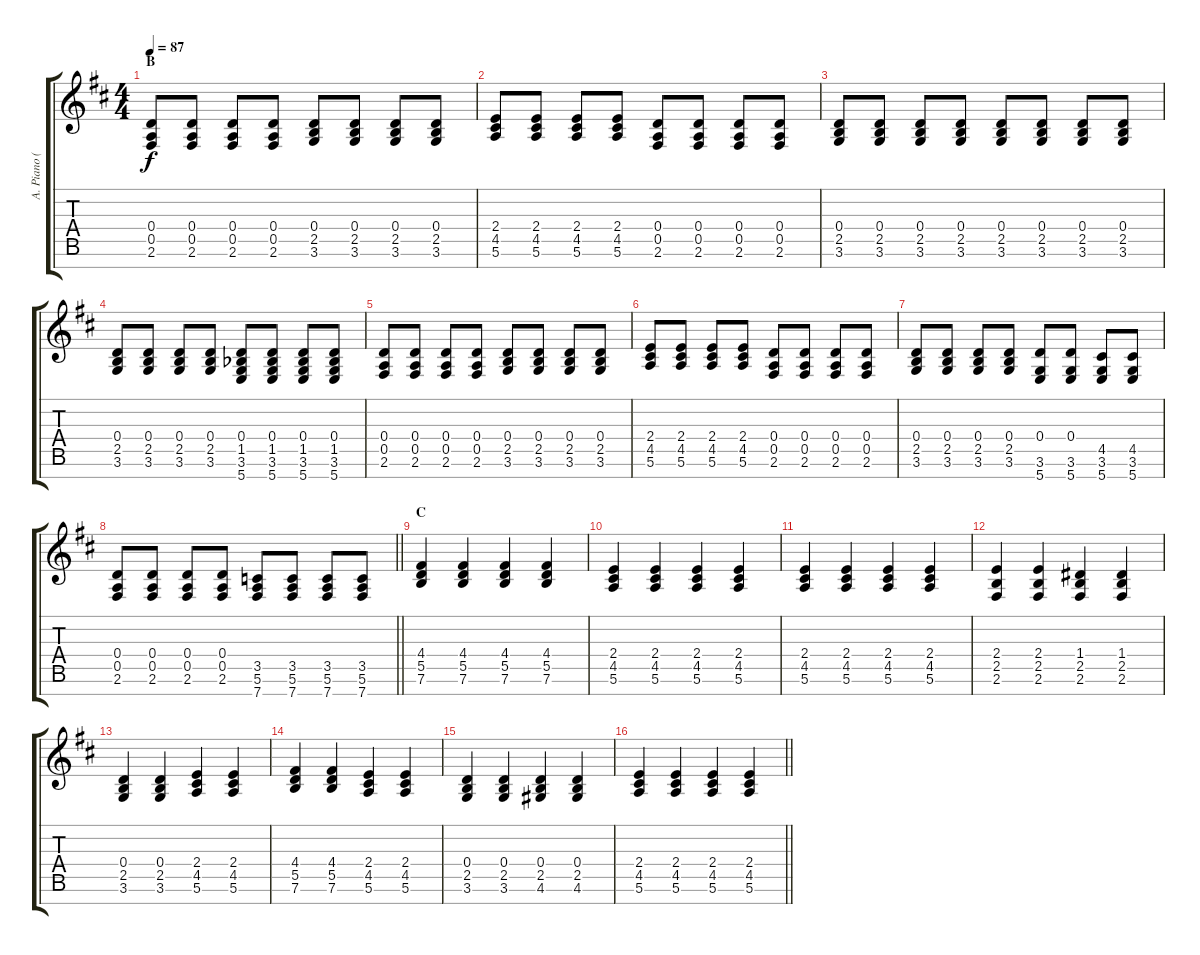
\track ("A. Piano (Right Hand)" "A. Piano (") {instrument acousticgrandpiano}
\staff {score tabs}
\tuning (E5 B4 G4 D4 A3 E3 B2) {hide}
\ts (4 4)
\section ("" "B")
\tempo 87
\clef g2
\ks d
(0.4 0.5 2.6).8{dy f} (0.4 0.5 2.6).8 (0.4 0.5 2.6).8 (0.4 0.5 2.6).8 (0.4 2.5 3.6).8 (0.4 2.5 3.6).8 (0.4 2.5 3.6).8 (0.4 2.5 3.6).8 |
(2.4 4.5 5.6).8 (2.4 4.5 5.6).8 (2.4 4.5 5.6).8 (2.4 4.5 5.6).8 (0.4 0.5 2.6).8 (0.4 0.5 2.6).8 (0.4 0.5 2.6).8 (0.4 0.5 2.6).8 |
(0.4 2.5 3.6).8 (0.4 2.5 3.6).8 (0.4 2.5 3.6).8 (0.4 2.5 3.6).8 (0.4 2.5 3.6).8 (0.4 2.5 3.6).8 (0.4 2.5 3.6).8 (0.4 2.5 3.6).8 |
(0.4 2.5 3.6).8 (0.4 2.5 3.6).8 (0.4 2.5 3.6).8 (0.4 2.5 3.6).8 (0.4 1.5{acc b} 3.6 5.7).8 (0.4 1.5{acc b} 3.6 5.7).8 (0.4 1.5{acc b} 3.6 5.7).8 (0.4 1.5{acc b} 3.6 5.7).8 |
(0.4 0.5 2.6).8 (0.4 0.5 2.6).8 (0.4 0.5 2.6).8 (0.4 0.5 2.6).8 (0.4 2.5 3.6).8 (0.4 2.5 3.6).8 (0.4 2.5 3.6).8 (0.4 2.5 3.6).8 |
(2.4 4.5 5.6).8 (2.4 4.5 5.6).8 (2.4 4.5 5.6).8 (2.4 4.5 5.6).8 (0.4 0.5 2.6).8 (0.4 0.5 2.6).8 (0.4 0.5 2.6).8 (0.4 0.5 2.6).8 |
(0.4 2.5 3.6).8 (0.4 2.5 3.6).8 (0.4 2.5 3.6).8 (0.4 2.5 3.6).8 (0.4 3.6 5.7).8 (0.4 3.6 5.7).8 (4.5 3.6 5.7).8 (4.5 3.6 5.7).8 |
\barLineRight lightlight
(0.4 0.5 2.6).8 (0.4 0.5 2.6).8 (0.4 0.5 2.6).8 (0.4 0.5 2.6).8 (3.5 5.6 7.7).8 (3.5 5.6 7.7).8 (3.5 5.6 7.7).8 (3.5 5.6 7.7).8 |
\section ("" "C")
(4.4 5.5 7.6).4 (4.4 5.5 7.6).4 (4.4 5.5 7.6).4 (4.4 5.5 7.6).4 |
(2.4 4.5 5.6).4 (2.4 4.5 5.6).4 (2.4 4.5 5.6).4 (2.4 4.5 5.6).4 |
(2.4 4.5 5.6).4 (2.4 4.5 5.6).4 (2.4 4.5 5.6).4 (2.4 4.5 5.6).4 |
(2.4 2.5 2.6).4 (2.4 2.5 2.6).4 (1.4 2.5 2.6).4 (1.4 2.5 2.6).4 |
(0.4 2.5 3.6).4 (0.4 2.5 3.6).4 (2.4 4.5 5.6).4 (2.4 4.5 5.6).4 |
(4.4 5.5 7.6).4 (4.4 5.5 7.6).4 (2.4 4.5 5.6).4 (2.4 4.5 5.6).4 |
(0.4 2.5 3.6).4 (0.4 2.5 3.6).4 (0.4 2.5 4.6).4 (0.4 2.5 4.6).4 |
\barLineRight lightlight
(2.4 4.5 5.6).4 (2.4 4.5 5.6).4 (2.4 4.5 5.6).4 (2.4 4.5 5.6).4
